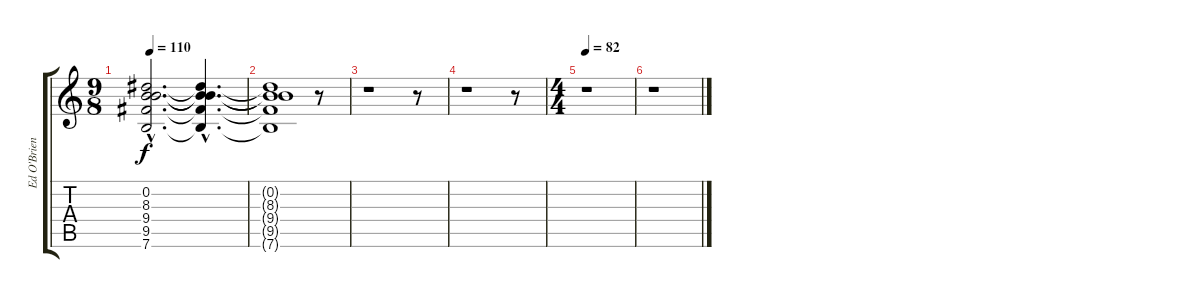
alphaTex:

\track ("Ed O'Brien - Guitar" "Ed O'Brien") {instrument electricguitarjazz}
\staff {score tabs}
\tuning (E4 B3 G3 D3 A2 E2) {hide}
\ts (9 8)
\tempo 110
\clef g2
\ks c
(0.2{hac t} 8.3{hac t} 9.4{hac t} 9.5{hac t} 7.6{hac t}).2{d dy f} (0.2{hac t} 8.3{hac t} 9.4{hac t} 9.5{hac t} 7.6{hac t}).4{d} |
(0.2{t} 8.3{t} 9.4{t} 9.5{t} 7.6{t}).1 r.8 |
r.1 r.8 |
r.1 r.8 |
\ts (4 4)
\tempo 82
r.1 |
r.1
